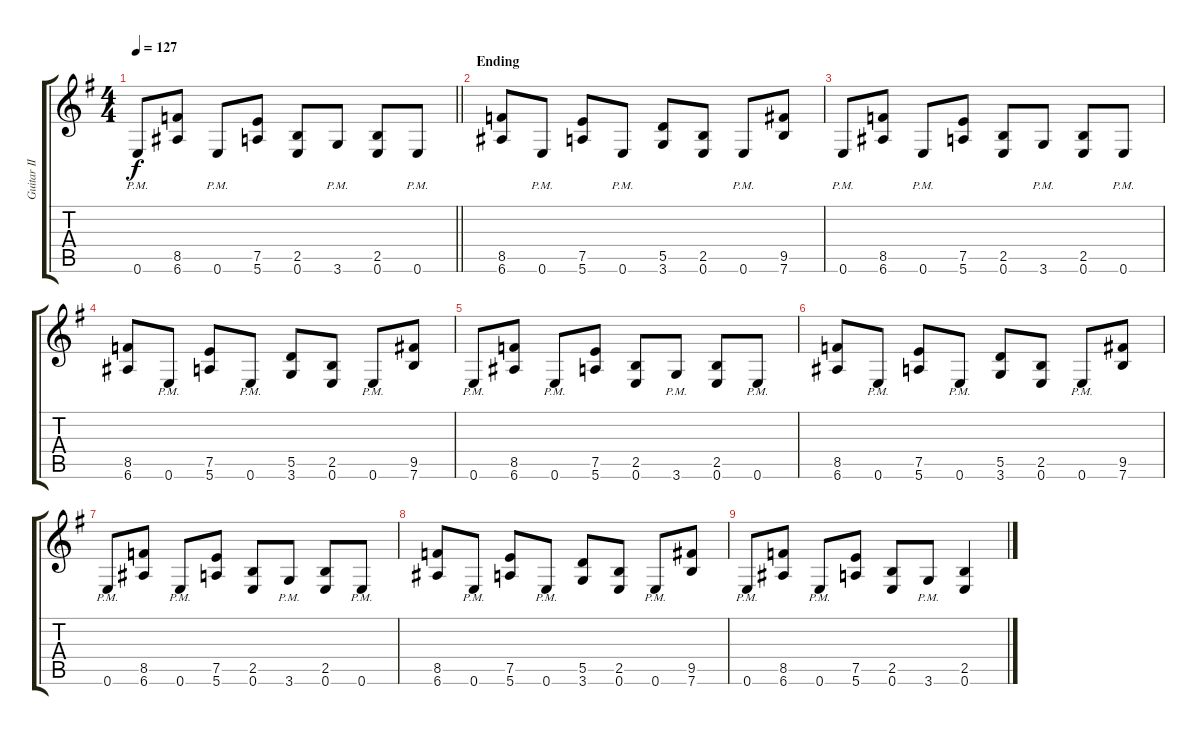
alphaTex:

\track ("Guitar II" "Guitar II") {instrument distortionguitar}
\staff {score tabs}
\tuning (E4 B3 G3 D3 A2 E2) {hide}
\ts (4 4)
\tempo 127
\clef g2
\barLineRight lightlight
\ks eminor
0.6{pm}.8{dy f} (8.5 6.6).8 0.6{pm}.8 (7.5 5.6).8 (2.5 0.6).8 3.6{pm}.8 (2.5 0.6).8 0.6{pm}.8 |
\section ("" "Ending")
(8.5 6.6).8 0.6{pm}.8 (7.5 5.6).8 0.6{pm}.8 (5.5 3.6).8 (2.5 0.6).8 0.6{pm}.8 (9.5 7.6).8 |
0.6{pm}.8 (8.5 6.6).8 0.6{pm}.8 (7.5 5.6).8 (2.5 0.6).8 3.6{pm}.8 (2.5 0.6).8 0.6{pm}.8 |
(8.5 6.6).8 0.6{pm}.8 (7.5 5.6).8 0.6{pm}.8 (5.5 3.6).8 (2.5 0.6).8 0.6{pm}.8 (9.5 7.6).8 |
0.6{pm}.8 (8.5 6.6).8 0.6{pm}.8 (7.5 5.6).8 (2.5 0.6).8 3.6{pm}.8 (2.5 0.6).8 0.6{pm}.8 |
(8.5 6.6).8 0.6{pm}.8 (7.5 5.6).8 0.6{pm}.8 (5.5 3.6).8 (2.5 0.6).8 0.6{pm}.8 (9.5 7.6).8 |
0.6{pm}.8 (8.5 6.6).8 0.6{pm}.8 (7.5 5.6).8 (2.5 0.6).8 3.6{pm}.8 (2.5 0.6).8 0.6{pm}.8 |
(8.5 6.6).8 0.6{pm}.8 (7.5 5.6).8 0.6{pm}.8 (5.5 3.6).8 (2.5 0.6).8 0.6{pm}.8 (9.5 7.6).8 |
0.6{pm}.8 (8.5 6.6).8 0.6{pm}.8 (7.5 5.6).8 (2.5 0.6).8 3.6{pm}.8 (2.5 0.6).4
